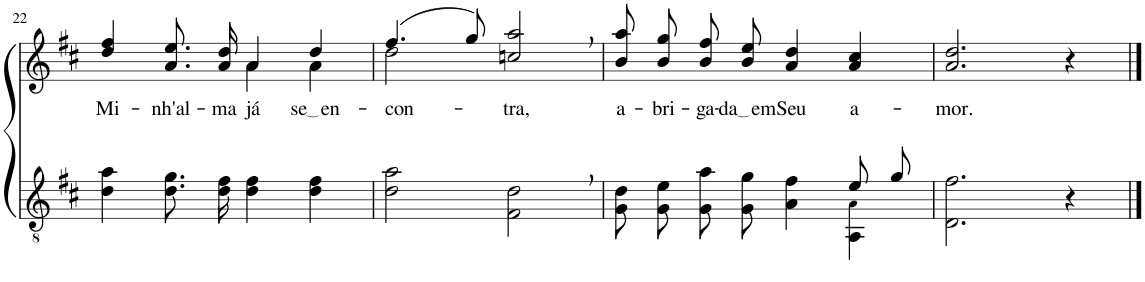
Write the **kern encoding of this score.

**kern	**kern	**text
*part2	*part1	*part1
*staff2	*staff1	*staff1
*I"Parte III e IV	*I"Parte I e II	*
!!LO:PB:g=z
*clefGv2	*clefG2	*
*Trd4c7	*Trd4c7	*
*k[f#c#]	*k[f#c#]	*
*M4/4	*M4/4	*
=22	=22	=22
!	!	!LO:LY:b
*	*^	*
4d\ 4a\	4dd/ 4ff#/	2ryy	Mi-
!	!	!	!LO:LY:b
8.d\ 8.g\L	8.a\ 8.ee\L	.	-nh'al-
!	!	!	!LO:LY:b
16d\ 16f#\Jk	16a\ 16dd\Jk	.	-ma
!	!	!	!LO:LY:b
4d\ 4f#\	4a/	4a\	já
!	!	!	!LO:LY:b
4d\ 4f#\	4dd/	4a\	se en
=23	=23	=23	=23
!	!	!	!LO:LY:b
2d\ 2a\	(4.ff#/	2dd\	-con-
.	8gg/)	.	.
!	!	!	!LO:LY:b
2F#\, 2d\,	2ccn/, 2aa/,	2ryy	-tra,
=24	=24	=24	=24
*^	*	*	*
!	!	!	!	!LO:LY:b
*	*	*v	*v	*
2ryy	8G\ 8d\L	8b\ 8aa\L	a-
!	!	!	!LO:LY:b
.	8G\ 8e\J	8b\ 8gg\J	-bri-
!	!	!	!LO:LY:b
.	8G\ 8a\L	8b\ 8ff#\L	-ga-
!	!	!	!LO:LY:b
.	8G\ 8g\J	8b\ 8ee\J	da em
!	!	!	!LO:LY:b
4ryy	4A\ 4f#\	4a/ 4dd/	Seu
!	!	!	!LO:LY:b
8e/L	4AA\ 4A!\	4a/ 4cc#/	a-
8g/J	.	.	.
*v	*v	*	*
=25	=25	=25
!	!	!LO:LY:b
2.D\ 2.f#\	2.a/ 2.dd/	-mor.
4r	4r	.
==	==	==
*-	*-	*-
